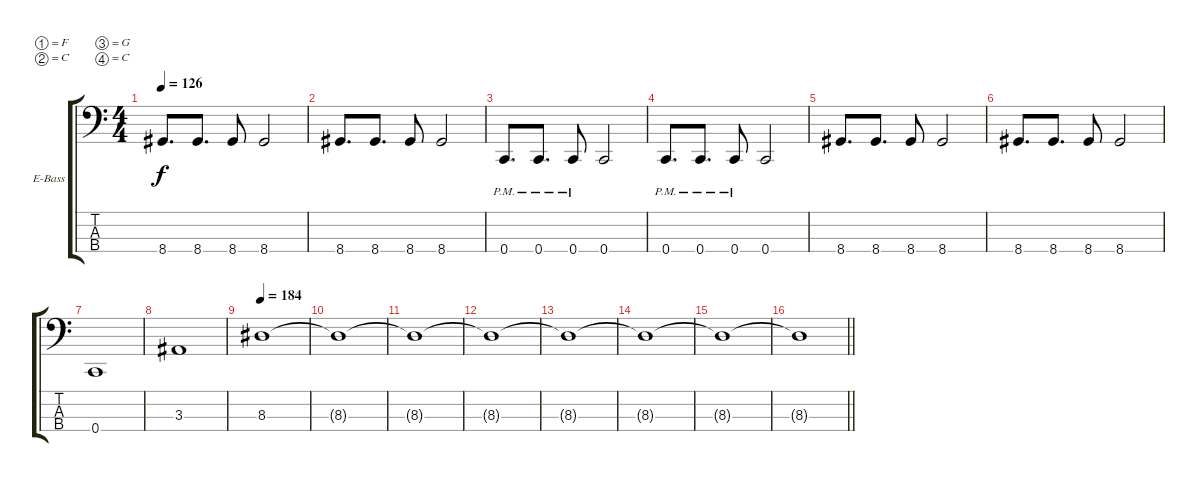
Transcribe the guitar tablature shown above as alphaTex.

\bracketExtendMode groupsimilarinstruments
\firstSystemTrackNameOrientation horizontal
\otherSystemsTrackNameOrientation horizontal
\track ("Bass" "E-Bass") {instrument electricbassfinger}
\staff {score tabs}
\tuning (F2 C2 G1 C1)
\ts (4 4)
\tempo 126
\clef f4
\ks c
8.4.8{d dy f} 8.4.8{d} 8.4.8 8.4.2 |
8.4.8{d} 8.4.8{d} 8.4.8 8.4.2 |
0.4{pm}.8{d} 0.4{pm}.8{d} 0.4{pm}.8 0.4.2 |
0.4{pm}.8{d} 0.4{pm}.8{d} 0.4{pm}.8 0.4.2 |
8.4.8{d} 8.4.8{d} 8.4.8 8.4.2 |
8.4.8{d} 8.4.8{d} 8.4.8 8.4.2 |
0.4.1 |
3.3.1 |
\tempo 184
8.3.1 |
8.3{t}.1 |
8.3{t}.1 |
8.3{t}.1 |
8.3{t}.1 |
8.3{t}.1 |
8.3{t}.1 |
\barLineRight lightlight
8.3{t}.1
